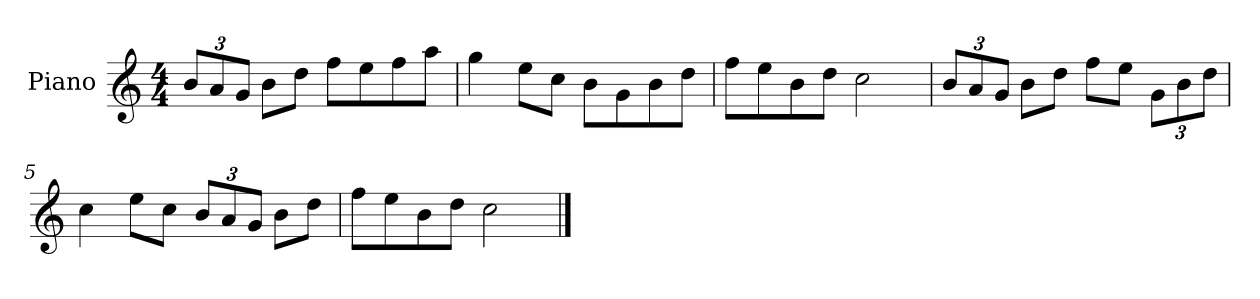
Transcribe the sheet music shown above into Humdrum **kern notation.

**kern
*part1
*staff1
*I"Piano
*I'P-no
*clefG2
*k[]
*M4/4
*MM90
*Xbrackettup
=1
12b/L
12a/
12g/J
8b\L
8dd\J
8ff\L
8ee\
8ff\
8aa\J
=2
4gg\
8ee\L
8cc\J
8b\L
8g\
8b\
8dd\J
=3
8ff\L
8ee\
8b\
8dd\J
2cc\
=4
12b/L
12a/
12g/J
8b\L
8dd\J
8ff\L
8ee\J
12g\L
12b\
12dd\J
=5
4cc\
8ee\L
8cc\J
12b/L
12a/
12g/J
8b\L
8dd\J
!!LO:LB:g=z
=6
8ff\L
8ee\
8b\
8dd\J
2cc\
==
*-
